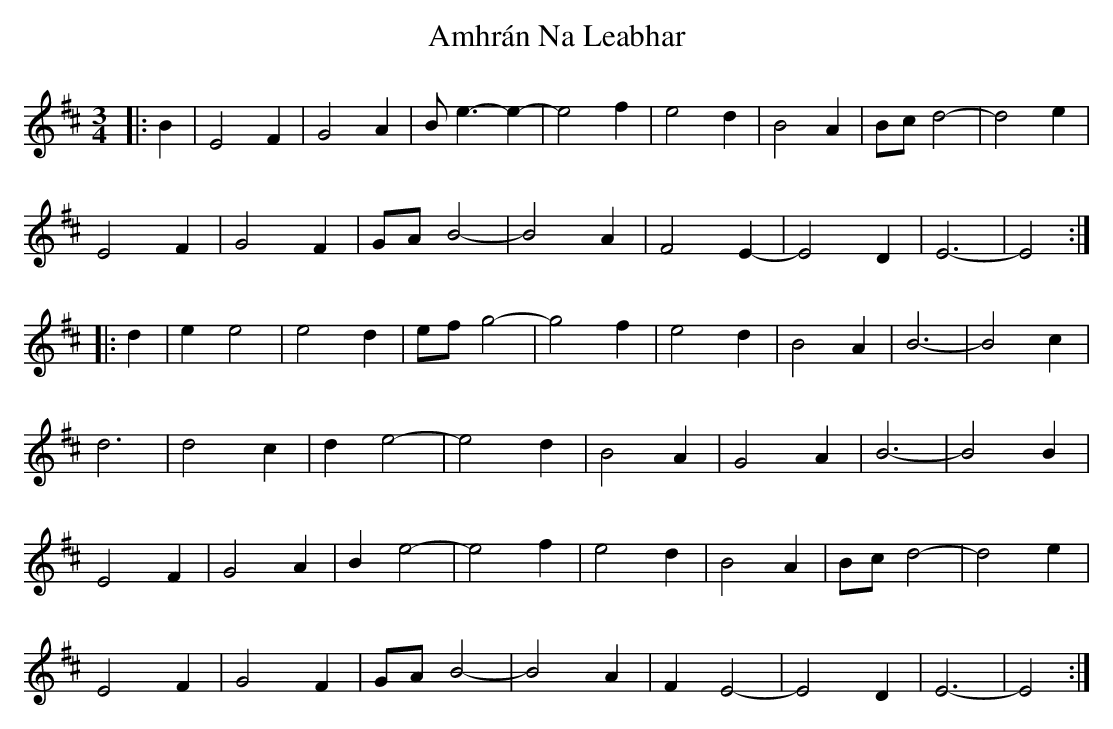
X:1
T: Amhrán Na Leabhar
M: 3/4
L: 1/8
K: Edor
|:B2|E4F2|G4A2|Be3-e2-|e4f2|e4d2|B4A2|Bc d4-|d4e2|
E4F2|G4F2|GA B4-|B4A2|F4E2-|E4D2|E6-|E4:|
|:d2|e2e4|e4d2|ef g4-|g4f2|e4d2|B4A2|B6-|B4c2|
d6|d4c2|d2e4-|e4d2|B4A2|G4A2|B6-|B4B2|
E4F2|G4A2|B2e4-|e4f2|e4d2|B4A2|Bc d4-|d4e2|
E4F2|G4F2|GA B4-|B4A2|F2E4-|E4D2|E6-|E4:|
